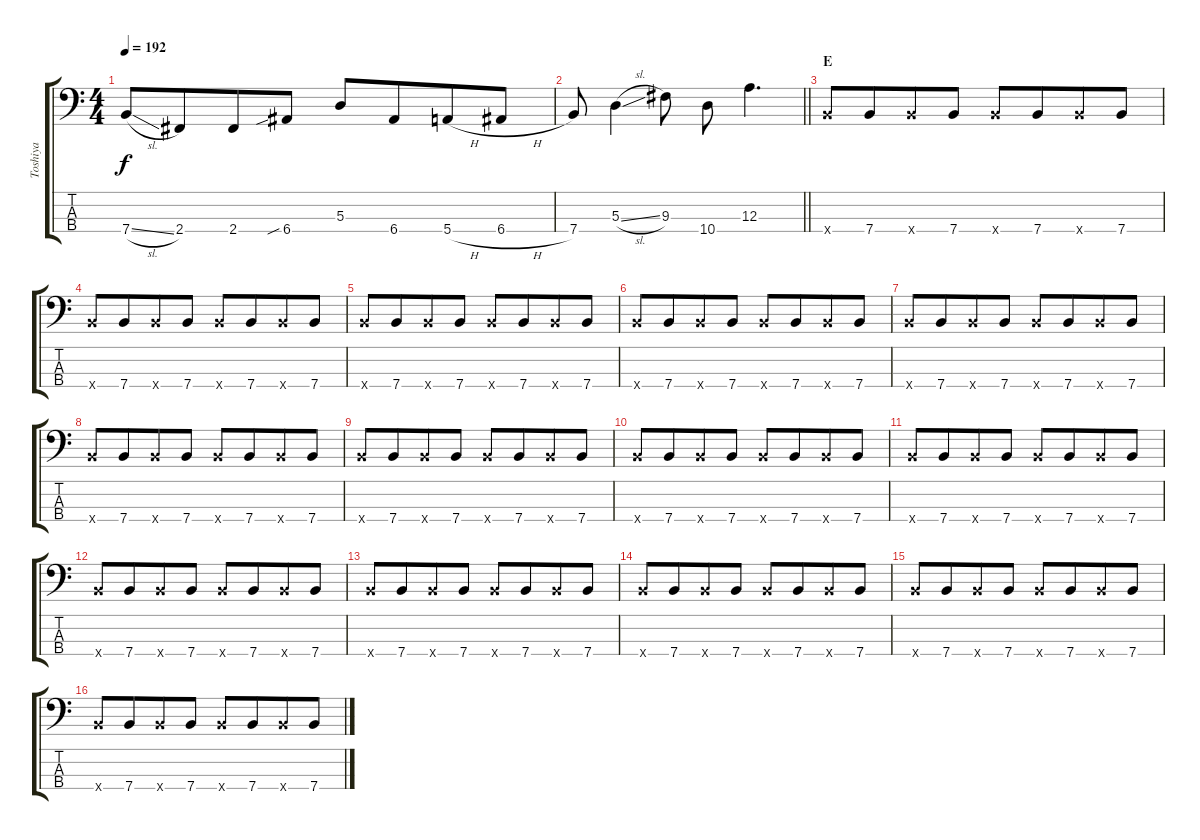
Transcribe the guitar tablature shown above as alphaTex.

\track ("Toshiya" "Toshiya") {instrument electricbassfinger}
\staff {score tabs}
\tuning (G2 D2 A1 E1) {hide}
\ts (4 4)
\tempo 192
\clef f4
\ks c
7.4{sl}.8{dy f} 2.4.8{beam merge} 2.4.8 6.4{sib}.8 5.3.8 6.4.8{beam merge} 5.4{h}.8 6.4{h}.8 |
\barLineRight lightlight
7.4.8 5.3{sl}.4 9.3.8 10.4.8 12.3.4{d} |
\section ("" "E")
7.4{x}.8 7.4.8{beam merge} 7.4{x}.8 7.4.8 7.4{x}.8 7.4.8{beam merge} 7.4{x}.8 7.4.8 |
7.4{x}.8 7.4.8{beam merge} 7.4{x}.8 7.4.8 7.4{x}.8 7.4.8{beam merge} 7.4{x}.8 7.4.8 |
7.4{x}.8 7.4.8{beam merge} 7.4{x}.8 7.4.8 7.4{x}.8 7.4.8{beam merge} 7.4{x}.8 7.4.8 |
7.4{x}.8 7.4.8{beam merge} 7.4{x}.8 7.4.8 7.4{x}.8 7.4.8{beam merge} 7.4{x}.8 7.4.8 |
7.4{x}.8 7.4.8{beam merge} 7.4{x}.8 7.4.8 7.4{x}.8 7.4.8{beam merge} 7.4{x}.8 7.4.8 |
7.4{x}.8 7.4.8{beam merge} 7.4{x}.8 7.4.8 7.4{x}.8 7.4.8{beam merge} 7.4{x}.8 7.4.8 |
7.4{x}.8 7.4.8{beam merge} 7.4{x}.8 7.4.8 7.4{x}.8 7.4.8{beam merge} 7.4{x}.8 7.4.8 |
7.4{x}.8 7.4.8{beam merge} 7.4{x}.8 7.4.8 7.4{x}.8 7.4.8{beam merge} 7.4{x}.8 7.4.8 |
7.4{x}.8 7.4.8{beam merge} 7.4{x}.8 7.4.8 7.4{x}.8 7.4.8{beam merge} 7.4{x}.8 7.4.8 |
7.4{x}.8 7.4.8{beam merge} 7.4{x}.8 7.4.8 7.4{x}.8 7.4.8{beam merge} 7.4{x}.8 7.4.8 |
7.4{x}.8 7.4.8{beam merge} 7.4{x}.8 7.4.8 7.4{x}.8 7.4.8{beam merge} 7.4{x}.8 7.4.8 |
7.4{x}.8 7.4.8{beam merge} 7.4{x}.8 7.4.8 7.4{x}.8 7.4.8{beam merge} 7.4{x}.8 7.4.8 |
7.4{x}.8 7.4.8{beam merge} 7.4{x}.8 7.4.8 7.4{x}.8 7.4.8{beam merge} 7.4{x}.8 7.4.8 |
7.4{x}.8 7.4.8{beam merge} 7.4{x}.8 7.4.8 7.4{x}.8 7.4.8{beam merge} 7.4{x}.8 7.4.8
